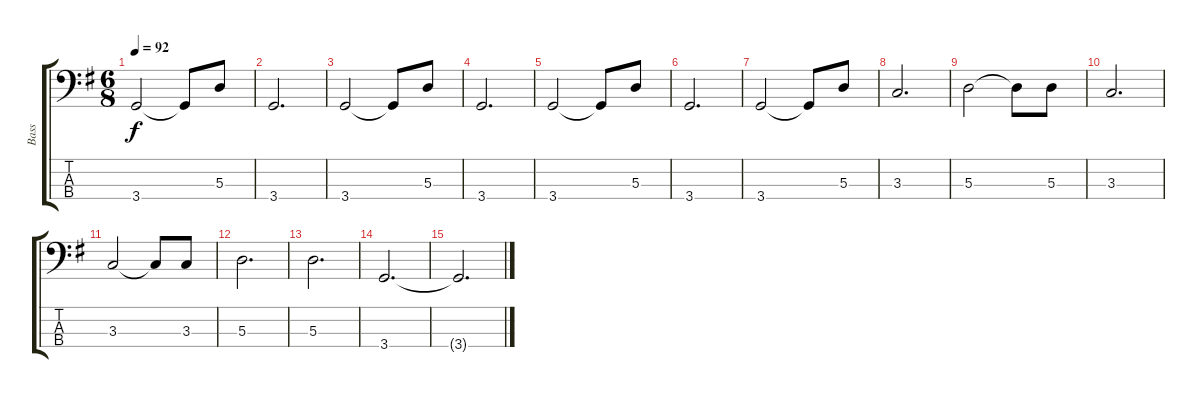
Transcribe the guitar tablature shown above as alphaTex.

\track ("Bass" "Bass") {instrument acousticbass}
\staff {score tabs}
\tuning (G2 D2 A1 E1) {hide}
\ts (6 8)
\tempo 92
\clef f4
\ks g
3.4.2{dy f} 3.4{t}.8 5.3.8 |
3.4.2{d} |
3.4.2 3.4{t}.8 5.3.8 |
3.4.2{d} |
3.4.2 3.4{t}.8 5.3.8 |
3.4.2{d} |
3.4.2 3.4{t}.8 5.3.8 |
3.3.2{d} |
5.3.2 5.3{t}.8 5.3.8 |
3.3.2{d} |
3.3.2 3.3{t}.8 3.3.8 |
5.3.2{d} |
5.3.2{d} |
3.4.2{d} |
3.4{t}.2{d}
